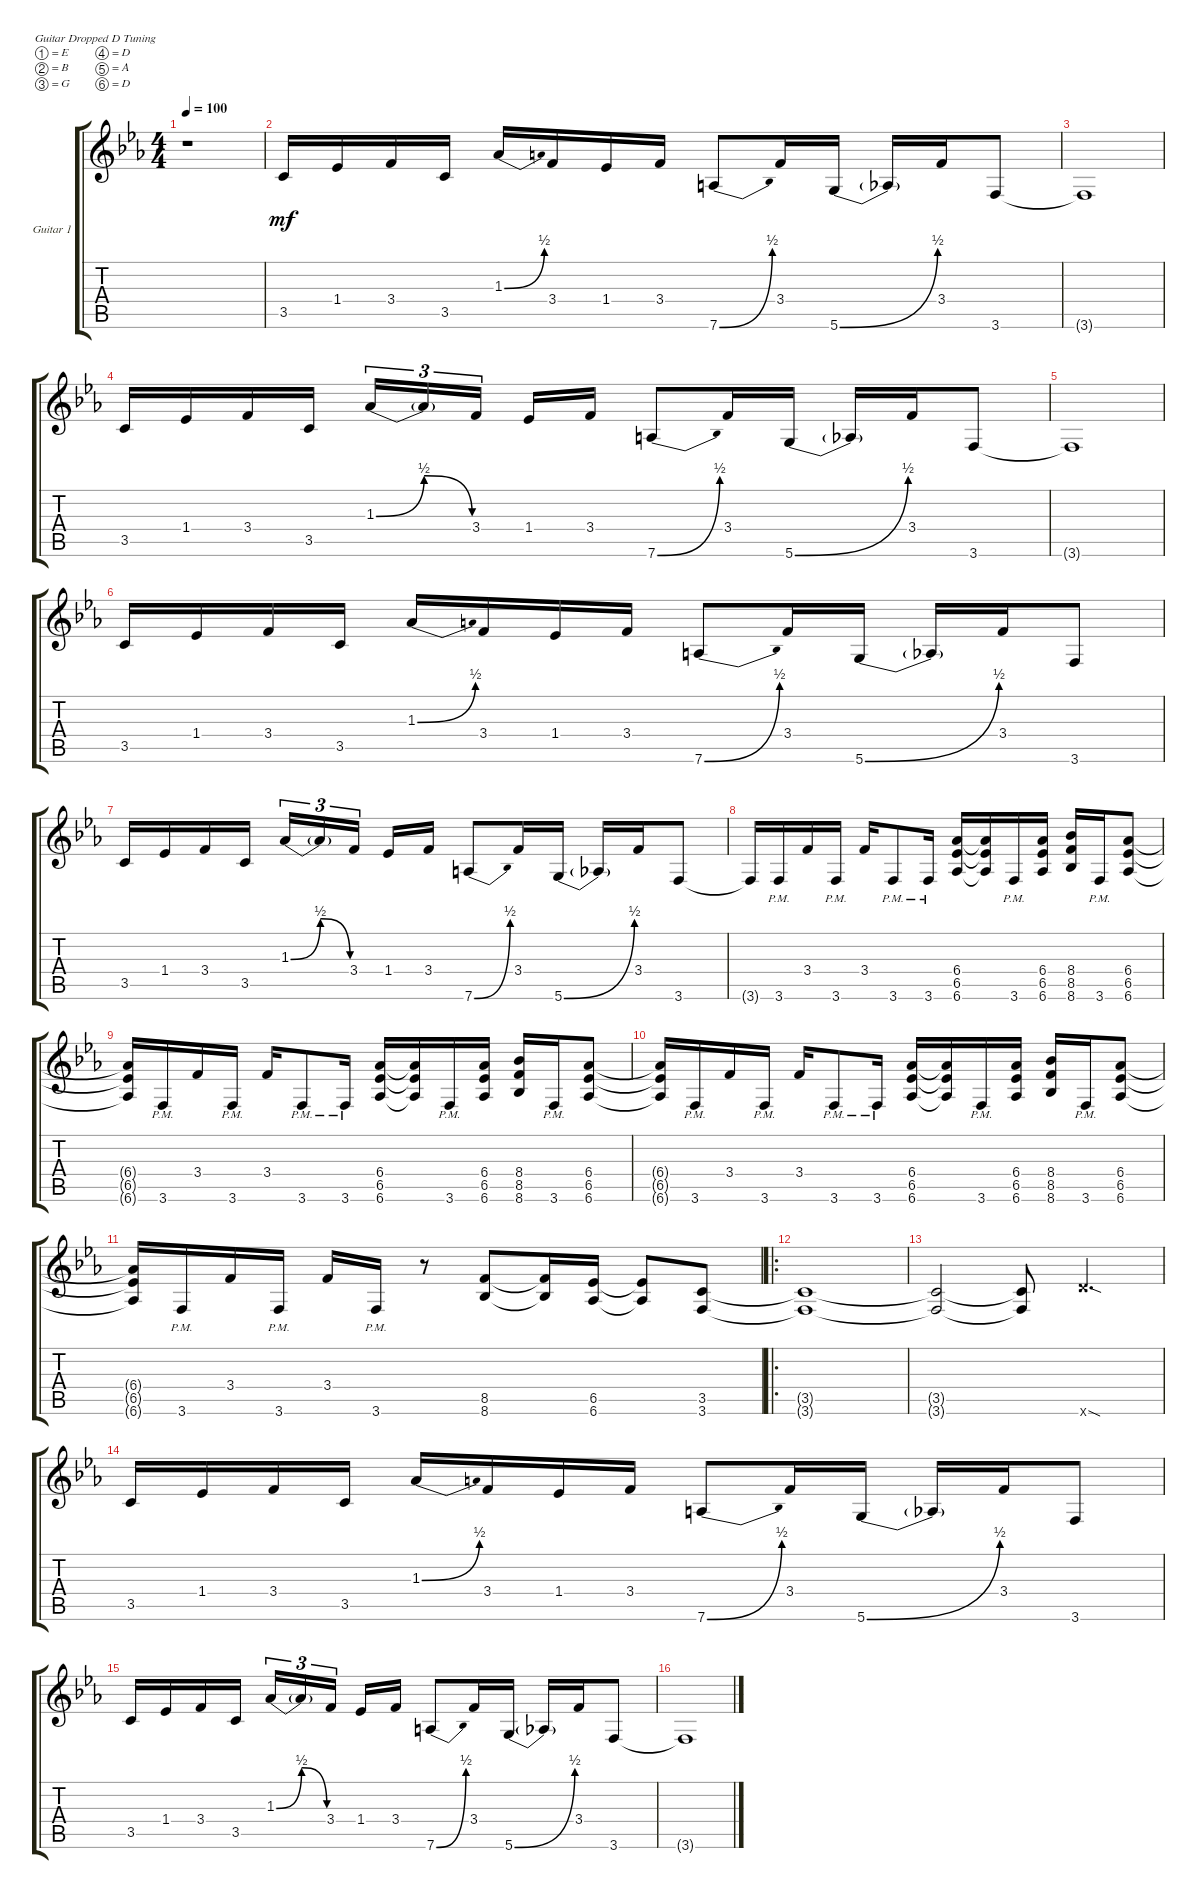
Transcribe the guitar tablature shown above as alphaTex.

\bracketExtendMode groupsimilarinstruments
\firstSystemTrackNameOrientation horizontal
\otherSystemsTrackNameOrientation horizontal
\track ("Guitar 1" "Guitar 1") {instrument distortionguitar}
\staff {score tabs}
\tuning (E4 B3 G3 D3 A2 D2)
\ts (4 4)
\tempo 100
\clef g2
\ks eb
r.1{dy mf instrument distortionguitar} |
3.5.16 1.4.16 3.4.16 3.5.16 1.3{be (bend 0 0 15 2)}.16 3.4.16 1.4.16 3.4.16 7.6{be (bend 0 0 15 2)}.8 3.4.16 5.6{be (bend 0 0 15 2)}.16 5.6{t}.16 3.4.16 3.6.8 |
3.6{t}.1 |
3.5.16 1.4.16 3.4.16 3.5.16 1.3{be (bendrelease 0 0 10.2 2 20.4 2 30 0)}.16{tu (3 2)} 1.3{t}.16{tu (3 2)} 3.4.16{tu (3 2)} 1.4.16 3.4.16 7.6{be (bend 0 0 15 2)}.8 3.4.16 5.6{be (bend 0 0 15 2)}.16 5.6{t}.16 3.4.16 3.6.8 |
3.6{t}.1 |
3.5.16 1.4.16 3.4.16 3.5.16 1.3{be (bend 0 0 15 2)}.16 3.4.16 1.4.16 3.4.16 7.6{be (bend 0 0 15 2)}.8 3.4.16 5.6{be (bend 0 0 15 2)}.16 5.6{t}.16 3.4.16 3.6.8 |
3.5.16 1.4.16 3.4.16 3.5.16 1.3{be (bendrelease 0 0 10.2 2 20.4 2 30 0)}.16{tu (3 2)} 1.3{t}.16{tu (3 2)} 3.4.16{tu (3 2)} 1.4.16 3.4.16 7.6{be (bend 0 0 15 2)}.8 3.4.16 5.6{be (bend 0 0 15 2)}.16 5.6{t}.16 3.4.16 3.6.8 |
3.6{t}.16 3.6{pm}.16 3.4.16 3.6{pm}.16 3.4.16 3.6{pm}.8 3.6{pm}.16 (6.4 6.5 6.6).16 (6.4{t} 6.5{t} 6.6{t}).16 3.6{pm}.16 (6.4 6.5 6.6).16 (8.4 8.5 8.6).16 3.6{pm}.16 (6.4 6.5 6.6).8 |
(6.4{t} 6.5{t} 6.6{t}).16 3.6{pm}.16 3.4.16 3.6{pm}.16 3.4.16 3.6{pm}.8 3.6{pm}.16 (6.4 6.5 6.6).16 (6.4{t} 6.5{t} 6.6{t}).16 3.6{pm}.16 (6.4 6.5 6.6).16 (8.4 8.5 8.6).16 3.6{pm}.16 (6.4 6.5 6.6).8 |
(6.4{t} 6.5{t} 6.6{t}).16 3.6{pm}.16 3.4.16 3.6{pm}.16 3.4.16 3.6{pm}.8 3.6{pm}.16 (6.4 6.5 6.6).16 (6.4{t} 6.5{t} 6.6{t}).16 3.6{pm}.16 (6.4 6.5 6.6).16 (8.4 8.5 8.6).16 3.6{pm}.16 (6.4 6.5 6.6).8 |
(6.4{t} 6.5{t} 6.6{t}).16 3.6{pm}.16 3.4.16 3.6{pm}.16 3.4.16 3.6{pm}.16 r.8 (8.5 8.6).8 (8.5{t} 8.6{t}).16 (6.5 6.6).16 (6.5{t} 6.6{t}).8 (3.5 3.6).8 |
\ro
\section ("" "")
(3.5{t} 3.6{t}).1 |
(3.5{t} 3.6{t}).2 (3.5{t} 3.6{t}).8 12.6{sod x}.4{d} |
3.5.16 1.4.16 3.4.16 3.5.16 1.3{be (bend 0 0 15 2)}.16 3.4.16 1.4.16 3.4.16 7.6{be (bend 0 0 15 2)}.8 3.4.16 5.6{be (bend 0 0 15 2)}.16 5.6{t}.16 3.4.16 3.6.8 |
3.5.16 1.4.16 3.4.16 3.5.16 1.3{be (bendrelease 0 0 10.2 2 20.4 2 30 0)}.16{tu (3 2)} 1.3{t}.16{tu (3 2)} 3.4.16{tu (3 2)} 1.4.16 3.4.16 7.6{be (bend 0 0 15 2)}.8 3.4.16 5.6{be (bend 0 0 15 2)}.16 5.6{t}.16 3.4.16 3.6.8 |
3.6{t}.1
